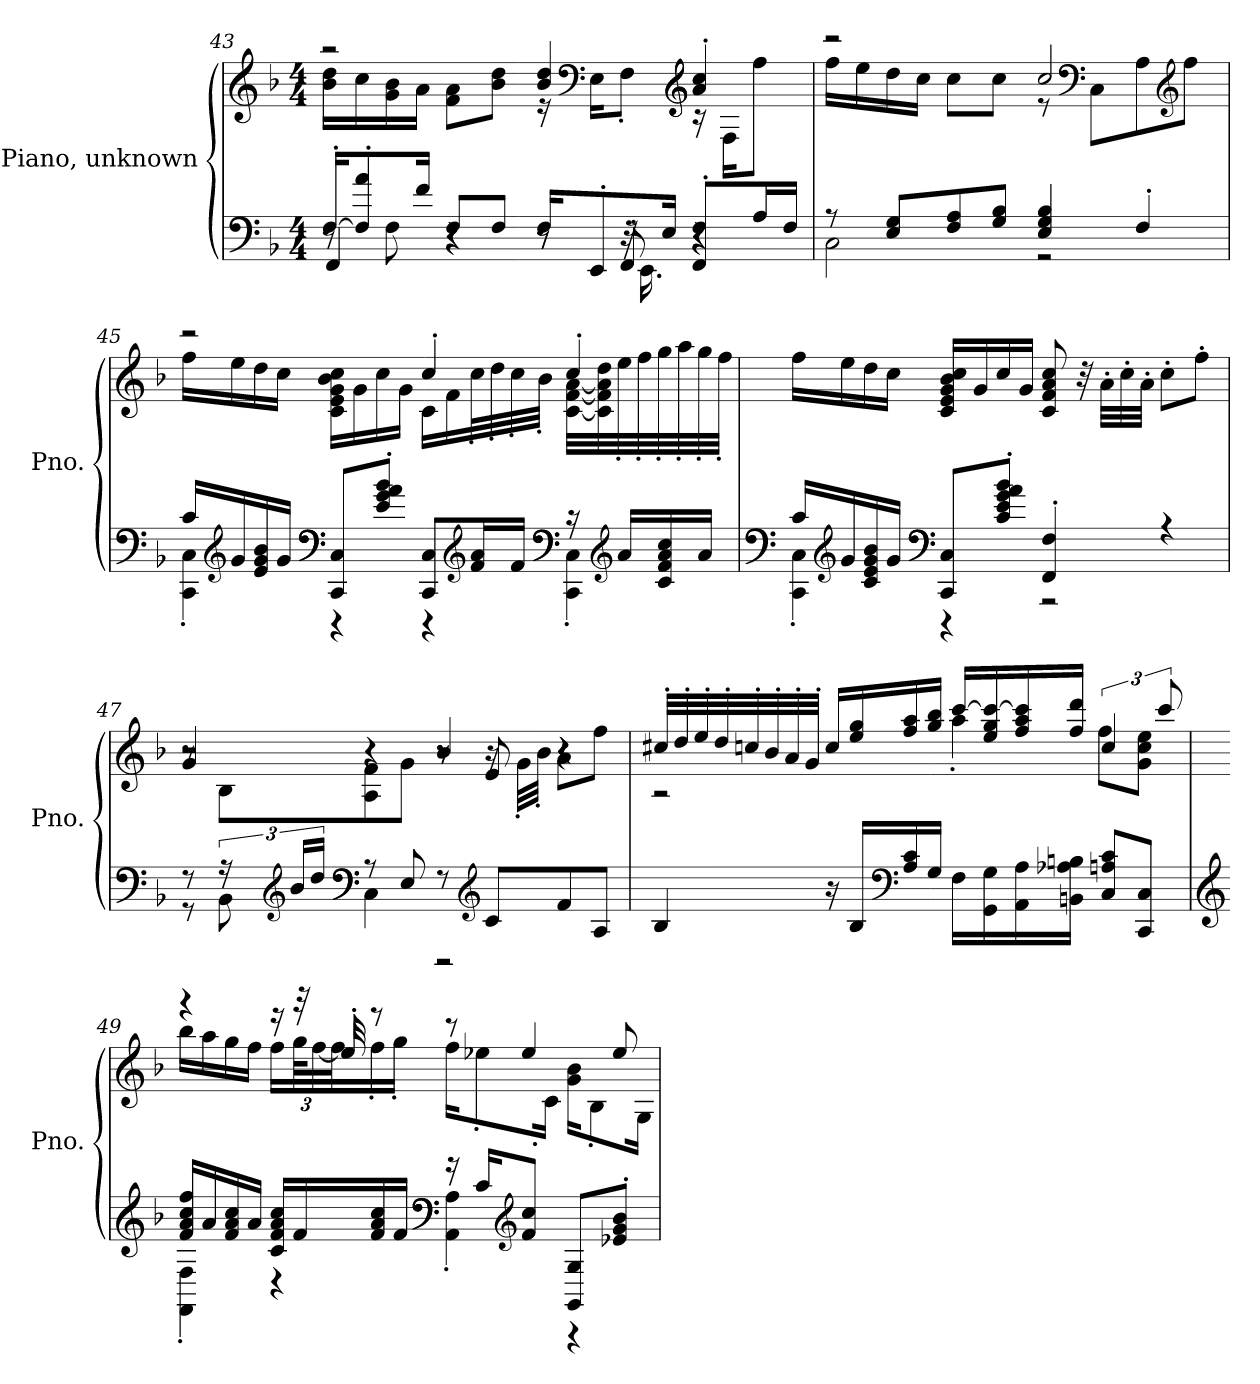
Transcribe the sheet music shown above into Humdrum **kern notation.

**kern	**kern
*part1	*part1
*staff2	*staff1
*I"Piano, unknown	*
*I'Pno.	*
*clefF4	*clefG2
*k[b-]	*k[b-]
*M4/4	*M4/4
=43	=43
*^	*^
*	*^	*	*
[16F'/KL	8r	4FF/	2r	16b-\ 16dd\LL
8F/]' 8a/'	.	.	.	16cc\
.	8F\	.	.	16g\ 16b-\
16f/Jk	.	.	.	16a\JJ
8F/L	4r	4r	.	8f\ 8a\L
8F/J	.	.	.	8b-\ 8dd\J
16F/KL	8r	8r	4b-/ 4dd/	16r
*	*	*	*clefF4	*
8EE'/	.	.	.	16E\KL
.	32r	8FF'/	.	8F'\J
.	16.EE\	.	.	.
16E/Jk	.	.	.	.
*	*	*	*clefG2	*
8FF/' 8F/'L	4r	4r	4a/' 4cc/'	16r
.	.	.	.	16F\KL
16A/L	.	.	.	8ff\J
16F/JJ	.	.	.	.
*	*v	*v	*	*
!!LO:LB:g=z	!!
=44	=44	=44	=44
8r	2C\	2r	16ff\LL
.	.	.	16ee\
8E/ 8G/L	.	.	16dd\
.	.	.	16cc\JJ
8F/ 8A/	.	.	8cc\L
8G/ 8B-/J	.	.	8cc\J
4E/ 4G/ 4B-/	2r	2cc/	8r
*	*	*clefF4	*
.	.	.	8C\L
4F'/	.	.	8A\
*	*	*clefG2	*
.	.	.	8ff\J
=45	=45	=45	=45
16c/LL	4CC\' 4C\'	2r	16ff\LL
*clefG2	*	*	*
16g/	.	.	16ee\
16e/ 16g/ 16b-/	.	.	16dd\
16g/JJ	.	.	16cc\JJ
*clefF4	*	*	*
8CC/ 8C/L	4r	.	16c\ 16e\ 16g\ 16b-\ 16cc\LL
.	.	.	16g\
8e/' 8g/' 8a/' 8b-/'J	.	.	16cc\
.	.	.	16g\JJ
8CC/ 8C/L	4r	4cc'/	16c\LL
.	.	.	16f\
*clefG2	*	*	*
16f/ 16a/L	.	.	32cc'\L
.	.	.	32dd'\
16f/JJ	.	.	32cc'\
.	.	.	32b-'\JJJ
*clefF4	*	*	*
16r	4CC\' 4C\'	4cc'/	[32c\ [32f\ [32a\LLL
.	.	.	32c\] 32f\] 32a\] 32dd\
*clefG2	*	*	*
16a/LL	.	.	32ee'\
.	.	.	32ff'\
16c/ 16f/ 16a/ 16cc/	.	.	32gg'\
.	.	.	32aa'\
16a/JJ	.	.	32gg'\
.	.	.	32ff'\JJJ
*	*	*v	*v
!!LO:LB:g=z
=46	=46	=46
*clefF4	*	*
16c/LL	4CC\' 4C\'	16ff\LL
*clefG2	*	*
16g/	.	16ee\
16c/ 16e/ 16g/ 16b-/	.	16dd\
16g/JJ	.	16cc\JJ
*clefF4	*	*
8CC/ 8C/L	4r	16c/ 16e/ 16g/ 16b-/ 16cc/LL
.	.	16g/
8c/' 8e/' 8g/' 8a/' 8b-/'J	.	16cc/
.	.	16g/JJ
4FF/' 4F/'	2r	8c/ 8f/ 8a/ 8cc/
.	.	32r
.	.	32a'\LLL
.	.	32cc'\
.	.	32a'\JJJ
4r	.	8cc'\L
.	.	8ff'\J
=47	=47	=47
*	*	*^
*	*	*	*^
8r	8r	4g/	8r	2r
24r	8BB-\	.	8B-\L	.
*clefG2	*	*	*	*
24b-/LL	.	.	.	.
24dd/JJ	.	.	.	.
*clefF4	*	*	*	*
8r	4C\	4r	8A\ 8f\	.
8E/	.	.	8g\J	.
8r	2r	4b-/	8r	8r
*clefG2	*	*	*	*
8c/L	.	.	16r	8e/
.	.	.	32g'\LLL	.
.	.	.	32b-'\JJJ	.
8f/	.	4r	8a\L	4r
8A/J	.	.	8ff\J	.
*v	*v	*	*	*
*	*	*v	*v
!!LO:LB:g=z
=48	=48	=48
4B-/	32cc#X'/LLL	2r
.	32dd'/	.
.	32ee'/	.
.	32dd'/	.
.	32ccn'/	.
.	32b-'/	.
.	32a'/	.
.	32g'/JJJ	.
16r	16cc/LL	.
16B-/LL	16ee/ 16gg/	.
*clefF4	*	*
16A/ 16c/	16ff/ 16aa/	.
16G/JJ	16gg/ 16bb-/JJ	.
16F\LL	[16ccc/LL	4aa'\
16GG\ 16G\	16ee/ 16gg/ 16ccc/_	.
16AA\ 16A\	16ff/ 16aa/ 16ccc/]	.
16BBn\ 16A-X\ 16Bn\JJ	16ff/ 16ddd/JJ	.
8C/ 8An/ 8c/L	6cc/	8ff\L
8CC/ 8C/J	.	8g\ 8cc\ 8ee\J
.	12ccc/	.
!!LO:LB:g=z	!!
=49	=49	=49
*clefG2	*	*
*^	*	*
16f/ 16a/ 16cc/ 16ff/LL	4FF\' 4F\'	4r	16bb-\LL
16a/	.	.	16aa\
16f/ 16a/ 16cc/	.	.	16gg\
16a/JJ	.	.	16ff\JJ
16c/ 16f/ 16a/ 16cc/LL	4r	16r	16ff\LL
*	*	*	*Xbrackettup
16f/	.	32r	96gg\KL
.	.	.	[48ff\
.	.	32ee'/	32ff\J]
16f/ 16a/ 16cc/	.	8r	16ff'\
16f/JJ	.	.	16gg'\JJ
*clefF4	*	*	*
16r	4AA\' 4A\'	8r	16ff\KL
16c/KL	.	.	8ee-X'\
*clefG2	*	*	*
8f/' 8cc/'J	.	4ee-/	.
.	.	.	16c\Jk
8GG/ 8G/L	4r	.	16g\ 16b-\KL
.	.	.	8B-'\
8e-X/' 8g/' 8b-/'J	.	8ee-/	.
.	.	.	16G\Jk
*v	*v	*	*
*	*v	*v
=	=
*-	*-
